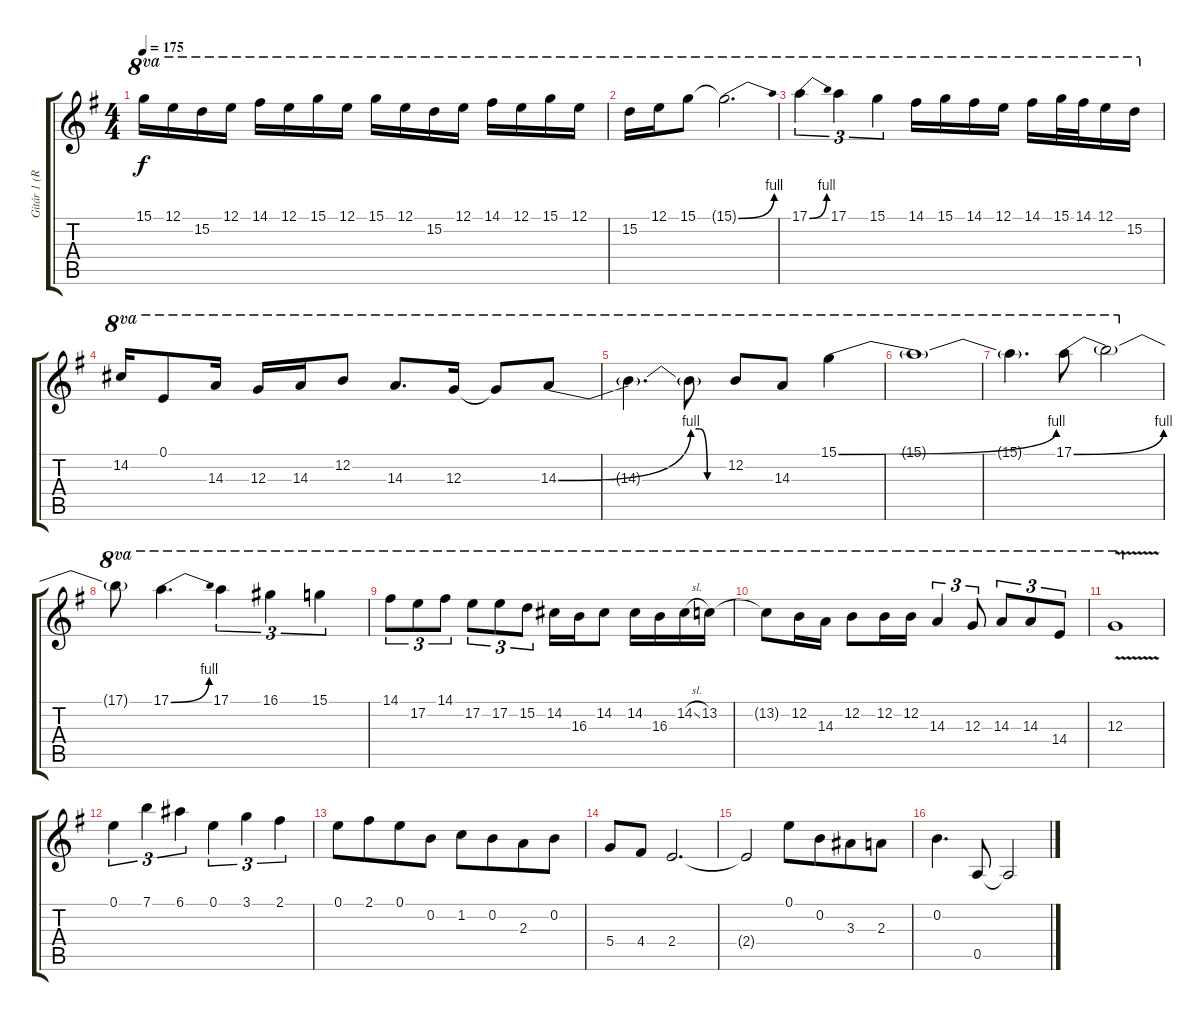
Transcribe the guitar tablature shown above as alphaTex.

\track ("Gitár 1 (Ritchie Blackmore)" "Gitár 1 (R") {instrument distortionguitar}
\staff {score tabs}
\tuning (E4 B3 G3 D3 A2 E2) {hide}
\ts (4 4)
\tempo 175
\clef g2
\ks g
15.1.16{ot 8va dy f} 12.1.16{ot 8va} 15.2.16{ot 8va} 12.1.16{ot 8va} 14.1.16{ot 8va} 12.1.16{ot 8va} 15.1.16{ot 8va} 12.1.16{ot 8va} 15.1.16{ot 8va} 12.1.16{ot 8va} 15.2.16{ot 8va} 12.1.16{ot 8va} 14.1.16{ot 8va} 12.1.16{ot 8va} 15.1.16{ot 8va} 12.1.16{ot 8va} |
15.2.16{ot 8va} 12.1.16{ot 8va} 15.1.8{ot 8va} 15.1{be (bend 0 0 60 4) t}.2{d ot 8va} |
17.1{be (bend 0 0 60 4)}.4{tu (3 2) ot 8va} 17.1.4{tu (3 2) ot 8va} 15.1.4{tu (3 2) ot 8va} 14.1.16{ot 8va} 15.1.16{ot 8va} 14.1.16{ot 8va} 12.1.16{ot 8va} 14.1.16{ot 8va} 15.1.32{ot 8va} 14.1.32{ot 8va} 12.1.16{ot 8va} 15.2.16{ot 8va} |
14.2.16{ot 8va} 0.1.8{ot 8va} 14.3.16{ot 8va} 12.3.16{ot 8va} 14.3.16{ot 8va} 12.2.8{ot 8va} 14.3.8{d ot 8va} 12.3.16{ot 8va} 12.3{t}.8{ot 8va} 14.3{be (bend 0 0 60 4)}.8{ot 8va} |
14.3{t}.4{d ot 8va} 14.3{be (custom 0 4 15 4 30 0 60 0) t}.8{ot 8va} 12.2.8{ot 8va} 14.3.8{ot 8va} 15.1{be (bend 0 0 60 4)}.4{ot 8va} |
15.1{t}.1{ot 8va} |
15.1{t}.4{d ot 8va} 17.1{be (bend 0 0 60 4)}.8{ot 8va} 17.1{t}.2{ot 8va} |
17.1{t}.8{ot 8va} 17.1{be (bend 0 0 60 4)}.4{d ot 8va} 17.1.4{tu (3 2) ot 8va} 16.1.4{tu (3 2) ot 8va} 15.1.4{tu (3 2) ot 8va} |
14.1.8{tu (3 2) ot 8va} 17.2.8{tu (3 2) ot 8va} 14.1.8{tu (3 2) ot 8va} 17.2.8{tu (3 2) ot 8va} 17.2.8{tu (3 2) ot 8va} 15.2.8{tu (3 2) ot 8va} 14.2.16{ot 8va} 16.3.16{ot 8va} 14.2.8{ot 8va} 14.2.16{ot 8va} 16.3.16{ot 8va} 14.2{sl}.16{ot 8va} 13.2.16{ot 8va} |
13.2{t}.8{ot 8va} 12.2.16{ot 8va} 14.3.16{ot 8va} 12.2.8{ot 8va} 12.2.16{ot 8va} 12.2.16{ot 8va} 14.3.4{tu (3 2) ot 8va} 12.3.8{tu (3 2) ot 8va} 14.3.8{tu (3 2) ot 8va} 14.3.8{tu (3 2) ot 8va} 14.4.8{tu (3 2) ot 8va} |
12.3{v}.1{ot 8va} |
0.1.4{tu (3 2)} 7.1.4{tu (3 2)} 6.1.4{tu (3 2)} 0.1.4{tu (3 2)} 3.1.4{tu (3 2)} 2.1.4{tu (3 2)} |
0.1.8 2.1.8{beam merge} 0.1.8 0.2.8 1.2.8 0.2.8{beam merge} 2.3.8 0.2.8 |
5.4.8 4.4.8 2.4.2{d} |
2.4{t}.2 0.1.8 0.2.8{beam merge} 3.3.8 2.3.8 |
0.2.4{d} 0.5.8 0.5{t}.2
